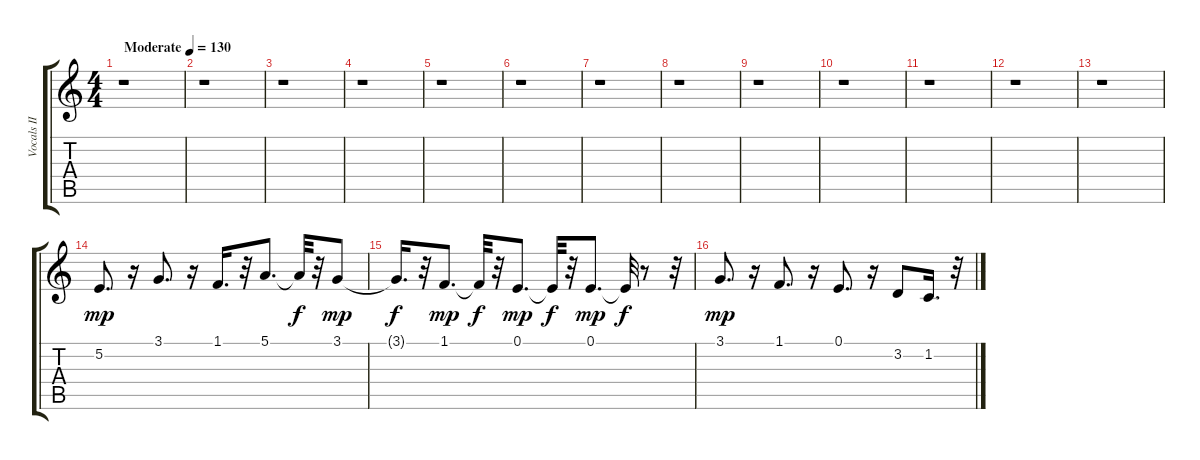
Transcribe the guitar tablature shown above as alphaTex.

\track ("Vocals II" "Vocals II") {instrument sopranosax}
\staff {score tabs}
\tuning (E4 B3 G3 D3 A2 E2) {hide}
\ts (4 4)
\tempo (130 "Moderate")
\clef g2
\ks c
r.1{dy mp instrument sopranosax} |
r.1 |
r.1 |
r.1 |
r.1 |
r.1 |
r.1 |
r.1 |
r.1 |
r.1 |
r.1 |
r.1 |
r.1 |
5.2.8{d} r.16 3.1.8{d} r.16 1.1.16{d} r.32 5.1.8{d} 5.1{t}.32{dy f} r.32 3.1.8{dy mp} |
3.1{t}.16{d dy f} r.32 1.1.8{d dy mp} 1.1{t}.32{dy f} r.32 0.1.8{d dy mp} 0.1{t}.32{dy f} r.32 0.1.8{d dy mp} 0.1{t}.32{dy f} r.8 r.32 |
3.1.8{d dy mp} r.16 1.1.8{d} r.16 0.1.8{d} r.16 3.2.8 1.2.16{d} r.32
